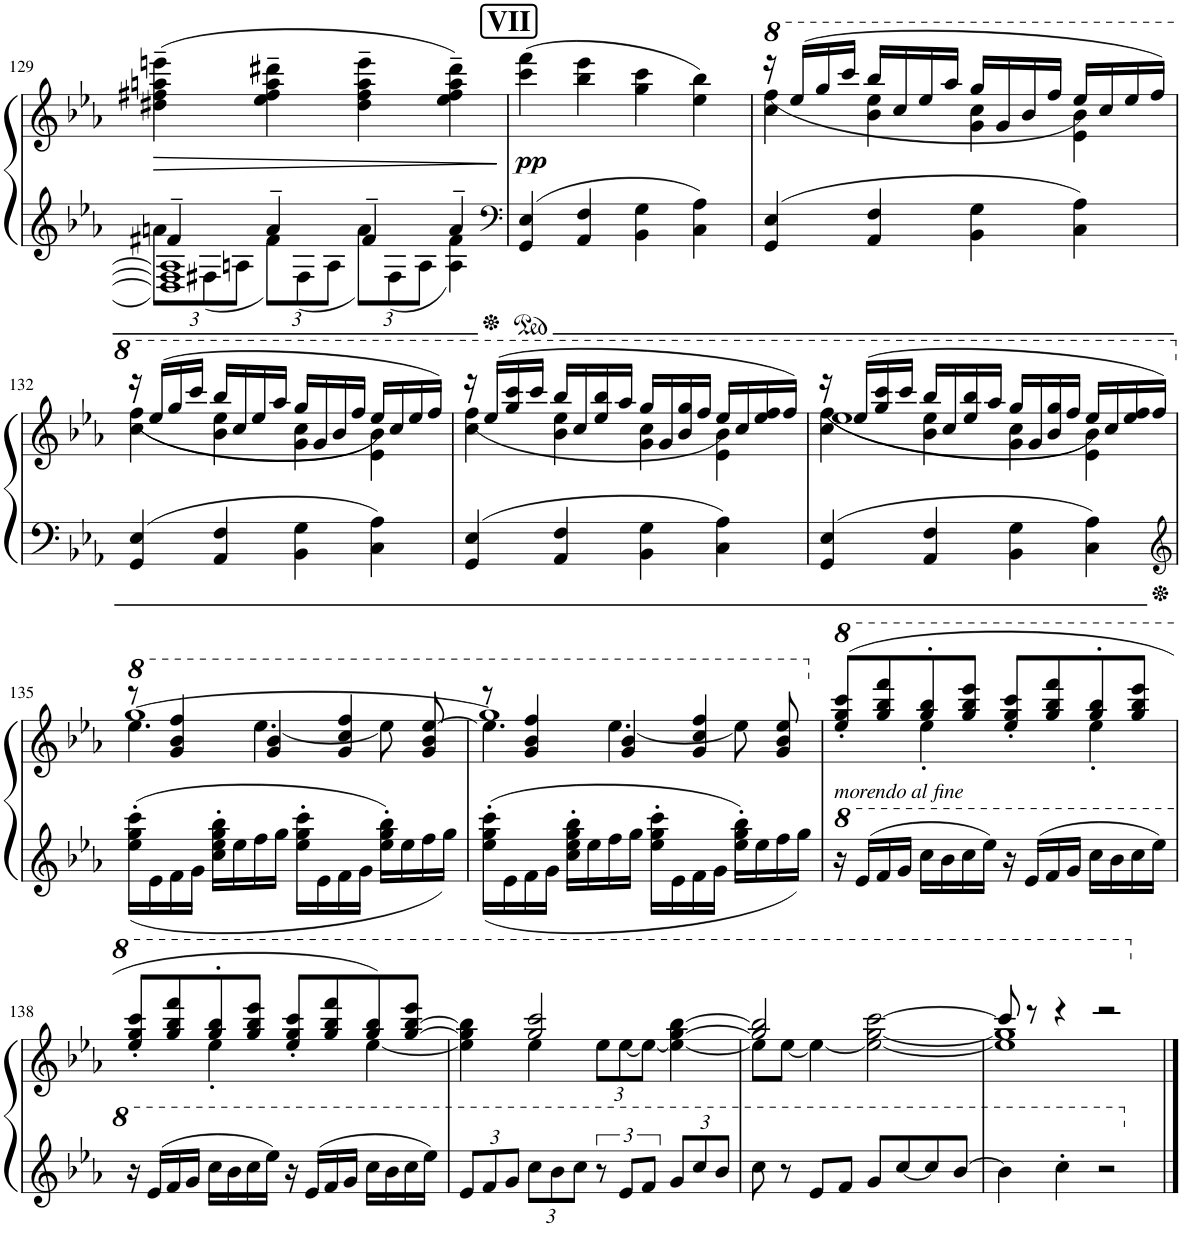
**kern	**kern	**dynam
*part1	*part1	*part1
*staff2	*staff1	*staff1/2
*I"Piano	*	*
*I'Pno.	*	*
!!LO:PB:g=z
*clefG2	*clefG2	*
*k[b-e-a-]	*k[b-e-a-]	*
*M4/4	*M4/4	*
*met(c)	*met(c)	*
=129	=129	=129
*^	*	*
*	*Xbrackettup	*	*
*	*^	*	*
!	!	!	!	!LO:HP:b
4f#X~/	12an\L	1D#] 1F#] 1A]	(4dd#X\~ 4ff#X\~ 4aan\~ 4eeen\~	>
.	12F#X\	.	.	.
.	12An\J	.	.	.
4a~/	12f#\L	.	4ee-\~ 4ff#\~ 4aa\~ 4ddd#X\~	.
.	12F#\	.	.	.
.	12A\J	.	.	.
4f#~/	12a\L	.	4dd#\~ 4ff#\~ 4aa\~ 4eee\~	.
.	12F#\	.	.	.
.	12A\J	.	.	.
4a~/	4A\ 4f#\	.	4ee-\~ 4ff#\~ 4aa\~ 4ddd#\~)	.
*v	*v	*v	*	*
.	.	]
!!LO:REH:place=s1:a:B:cj:fs=14:t=VII
=130	=130	=130
*clefF4	*	*
!	!	!LO:DY:b
4GG/ 4E-/	(4ccc\ 4fff\	pp
4AA-/ 4F/	4bb-\ 4eee-\	.
4BB-\ 4G\	4gg\ 4ccc\	.
4C\ 4A-\	4ee-\ 4bb-\)	.
=131	=131	=131
*	*8va	*
*	*^	*
4GG/ 4E-/	(16r	4ccc\ 4fff\	.
.	(16eee-/LL	.	.
.	16ggg/	.	.
.	16cccc/JJ	.	.
4AA-/ 4F/	16bbb-/LL	4bb-\ 4eee-\	.
.	16ccc/	.	.
.	16eee-/	.	.
.	16aaa-/JJ	.	.
4BB-\ 4G\	16ggg/LL	4gg\ 4ccc\	.
.	16gg/	.	.
.	16bb-/	.	.
.	16fff/JJ	.	.
4C\ 4A-\	16eee-/LL)	4ee-\ 4bb-\	.
.	16ccc/	.	.
.	16eee-/	.	.
.	16fff/JJ)	.	.
!!LO:LB:g=z	!!
=132	=132	=132	=132
4GG/ 4E-/	((16r	4ccc\ 4fff\	.
.	(16eee-/LL	.	.
.	16ggg/	.	.
.	16cccc/JJ	.	.
4AA-/ 4F/	16bbb-/LL	4bb-\ 4eee-\	.
.	16ccc/	.	.
.	16eee-/	.	.
.	16aaa-/JJ	.	.
4BB-\ 4G\	16ggg/LL	4gg\ 4ccc\	.
.	16gg/	.	.
.	16bb-/	.	.
.	16fff/JJ	.	.
4C\ 4A-\	16eee-/LL))	4ee-\ 4bb-\	.
.	16ccc/	.	.
.	16eee-/	.	.
.	16fff/JJ)	.	.
=133	=133	=133	=133
4GG/ 4E-/	(16r	4ccc\ 4fff\	.
.	(16eee-/LL	.	.
.	16ggg/ 16cccc/	.	.
.	16cccc/JJ	.	.
4AA-/ 4F/	16bbb-/LL	4bb-\ 4eee-\	.
.	16ccc/	.	.
.	16eee-/ 16bbb-/	.	.
.	16aaa-/JJ	.	.
4BB-\ 4G\	16ggg/LL	4gg\ 4ccc\	.
.	16gg/	.	.
.	16bb-/ 16ggg/	.	.
.	16fff/JJ	.	.
4C\ 4A-\	16eee-/LL)	4ee-\ 4bb-\	.
.	16ccc/	.	.
.	16eee-/ 16fff/	.	.
.	16fff/JJ)	.	.
=134	=134	=134	=134
*	*	*^	*
4GG/ 4E-/	((16r	4ccc\ 4fff\	1eee-	.
.	(16eee-/LL	.	.	.
.	16ggg/ 16cccc/	.	.	.
.	16cccc/JJ	.	.	.
4AA-/ 4F/	16bbb-/LL	4bb-\ 4eee-\	.	.
.	16ccc/	.	.	.
.	16eee-/ 16bbb-/	.	.	.
.	16aaa-/JJ	.	.	.
4BB-\ 4G\	16ggg/LL	4gg\ 4ccc\	.	.
.	16gg/	.	.	.
.	16bb-/ 16ggg/	.	.	.
.	16fff/JJ	.	.	.
4C\ 4A-\	16eee-/LL))	4ee-\ 4bb-\	.	.
.	16ccc/	.	.	.
.	16eee-/ 16fff/	.	.	.
.	16fff/JJ)	.	.	.
!!LO:LB:g=z	!!	!!
=135	=135	=135	=135	=135
*clefG2	*	*	*	*
*	*X8va	*	*	*
*	*8va	*	*	*
16ee-\' 16gg\' 16ccc\'LL	8r	4.eee-\	[1ggg	.
16e-\	.	.	.	.
16f\	4gg/ 4bb-/ 4fff/	.	.	.
16g\JJ	.	.	.	.
16cc\' 16ee-\' 16gg\' 16bb-\'LL	.	.	.	.
16ee-\	.	.	.	.
16ff\	4gg/ 4bb-/	[4.eee-\	.	.
16gg\JJ	.	.	.	.
16ee-\' 16gg\' 16ccc\'LL	.	.	.	.
16e-\	.	.	.	.
16f\	4gg/ 4ccc/ 4fff/	.	.	.
16g\JJ	.	.	.	.
16ee-\' 16gg\' 16bb-\'LL	.	8eee-\]	.	.
16ee-\	.	.	.	.
16ff\	8gg/ 8bb-/ [8eee-/	8ryy	.	.
16gg\JJ	.	.	.	.
=136	=136	=136	=136	=136
16ee-\' 16gg\' 16ccc\'LL	8r	4.eee-\]	1ggg]	.
16e-\	.	.	.	.
16f\	4gg/ 4bb-/ 4fff/	.	.	.
16g\JJ	.	.	.	.
16cc\' 16ee-\' 16gg\' 16bb-\'LL	.	.	.	.
16ee-\	.	.	.	.
16ff\	4gg/ 4bb-/	[4.eee-\	.	.
16gg\JJ	.	.	.	.
16ee-\' 16gg\' 16ccc\'LL	.	.	.	.
16e-\	.	.	.	.
16f\	4gg/ 4ccc/ 4fff/	.	.	.
16g\JJ	.	.	.	.
16ee-\' 16gg\' 16bb-\'LL	.	8eee-\]	.	.
16ee-\	.	.	.	.
16ff\	8gg/ 8bb-/ 8eee-/	8ryy	.	.
16gg\JJ	.	.	.	.
*	*v	*v	*v	*
=137	=137	=137
*8va	*	*
*	*X8va	*
*	*8va	*
*	*^	*
!	!LO:TX:b:i:t=morendo al fine	!	!
16r	(8eee-/' 8ggg/' 8cccc/'L	4ryy	.
16ee-/LL	.	.	.
16ff/	8ggg/ 8bbb-/ 8ffff/	.	.
16gg/JJ	.	.	.
16ccc\LL	8ggg/' 8bbb-/'	4eee-'\	.
16bb-\	.	.	.
16ccc\	8ggg/ 8bbb-/ 8eeee-/J	.	.
16eee-\JJ	.	.	.
16r	8eee-/' 8ggg/' 8cccc/'L	4ryy	.
16ee-/LL	.	.	.
16ff/	8ggg/ 8bbb-/ 8ffff/	.	.
16gg/JJ	.	.	.
16ccc\LL	8ggg/' 8bbb-/'	4eee-'\	.
16bb-\	.	.	.
16ccc\	8ggg/ 8bbb-/ 8eeee-/J	.	.
16eee-\JJ	.	.	.
!!LO:LB:g=z	!!
=138	=138	=138	=138
16r	8eee-/' 8ggg/' 8cccc/'L	4ryy	.
16ee-/LL	.	.	.
16ff/	8ggg/ 8bbb-/ 8ffff/	.	.
16gg/JJ	.	.	.
16ccc\LL	8ggg/' 8bbb-/'	4eee-'\	.
16bb-\	.	.	.
16ccc\	8ggg/ 8bbb-/ 8eeee-/J	.	.
16eee-\JJ	.	.	.
16r	8eee-/' 8ggg/' 8cccc/'L	4ryy	.
16ee-/LL	.	.	.
16ff/	8ggg/ 8bbb-/ 8ffff/	.	.
16gg/JJ	.	.	.
16ccc\LL	8ggg/ 8bbb-/)	[4eee-\	.
16bb-\	.	.	.
16ccc\	[8ggg/ [8bbb-/ 8eeee-/J	.	.
16eee-\JJ	.	.	.
=139	=139	=139	=139
12ee-/L	4eee-\] 4ggg\] 4bbb-\]	4ryy	.
12ff/	.	.	.
12gg/J	.	.	.
12ccc\L	2ggg/ 2cccc/	4eee-\	.
12bb-\	.	.	.
12ccc\J	.	.	.
*brackettup	*	*Xbrackettup	*
12r	.	12eee-\L	.
12ee-/L	.	[12eee-\	.
12ff/J	.	12eee-\J_	.
*Xbrackettup	*	*	*
12gg/L	4eee-\_ [4ggg\ [4bbb-\	4ryy	.
12ccc/	.	.	.
12bb-/J	.	.	.
=140	=140	=140	=140
8ccc\	2ggg/] 2bbb-/]	8eee-\L]	.
8r	.	[8eee-\J	.
8ee-/L	.	4eee-\_	.
8ff/J	.	.	.
8gg/L	2eee-\_ [2ggg\ [2cccc\	2ryy	.
[8ccc/	.	.	.
8ccc/]	.	.	.
[8bb-/J	.	.	.
=141	=141	=141	=141
4bb-\]	8cccc/]	1eee-] 1ggg]	.
.	8r	.	.
4ccc'\	4r	.	.
2r	2r	.	.
*	*v	*v	*
*	*X8va	*
*X8va	*	*
==	==	==
*-	*-	*-
